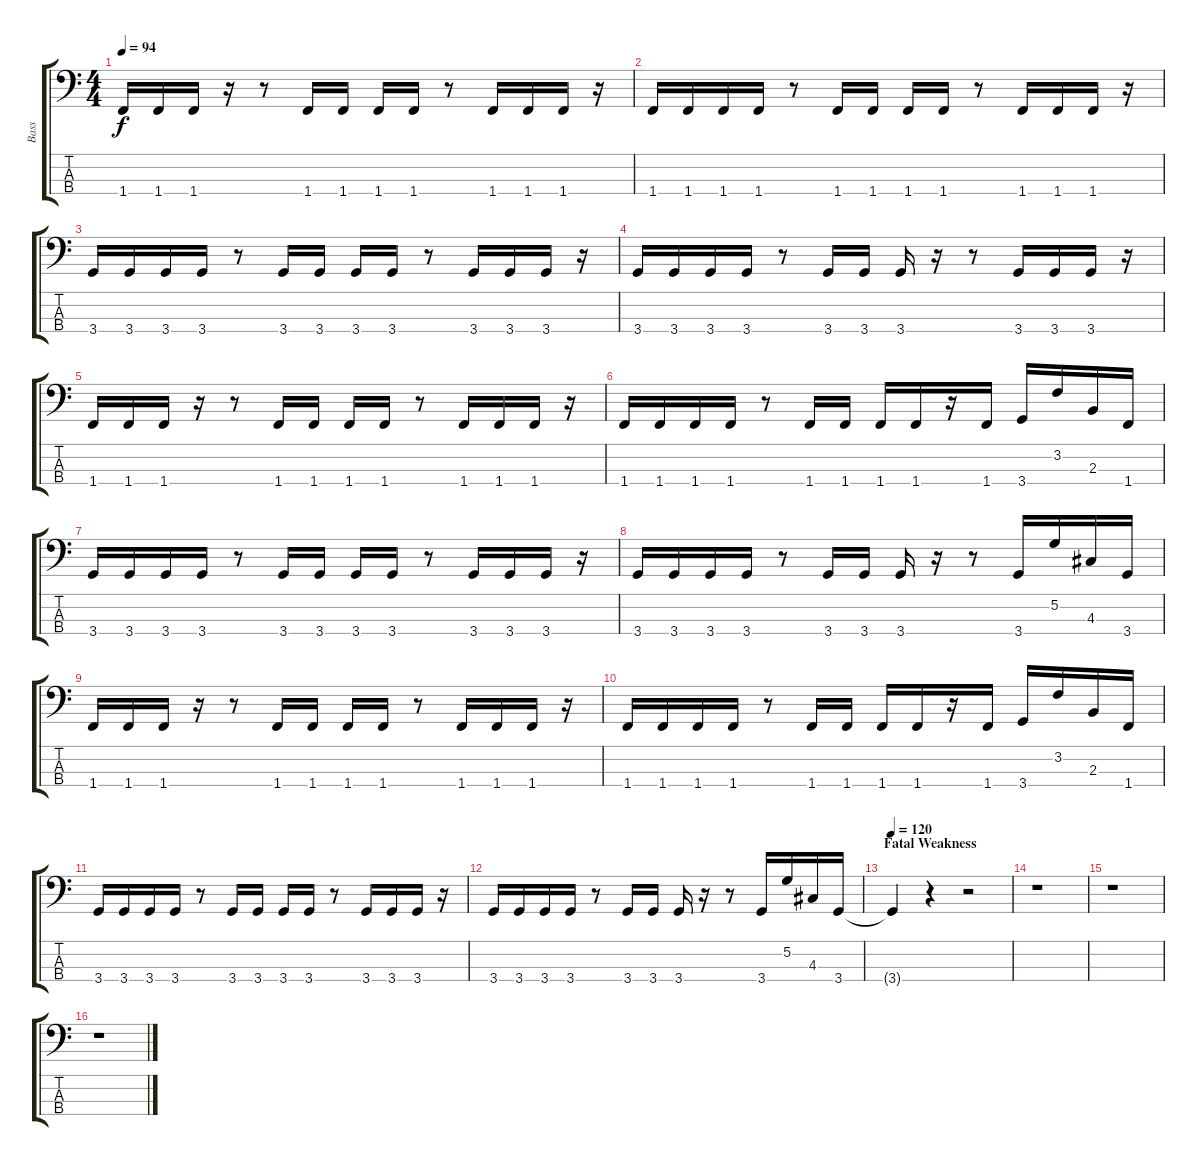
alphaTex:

\track ("Bass" "Bass") {instrument electricbassfinger}
\staff {score tabs}
\tuning (G2 D2 A1 E1) {hide}
\ts (4 4)
\tempo 94
\clef f4
\ks c
1.4.16{dy f} 1.4.16 1.4.16 r.16 r.8 1.4.16 1.4.16 1.4.16 1.4.16 r.8 1.4.16 1.4.16 1.4.16 r.16 |
1.4.16 1.4.16 1.4.16 1.4.16 r.8 1.4.16 1.4.16 1.4.16 1.4.16 r.8 1.4.16 1.4.16 1.4.16 r.16 |
3.4.16 3.4.16 3.4.16 3.4.16 r.8 3.4.16 3.4.16 3.4.16 3.4.16 r.8 3.4.16 3.4.16 3.4.16 r.16 |
3.4.16 3.4.16 3.4.16 3.4.16 r.8 3.4.16 3.4.16 3.4.16 r.16 r.8 3.4.16 3.4.16 3.4.16 r.16 |
1.4.16 1.4.16 1.4.16 r.16 r.8 1.4.16 1.4.16 1.4.16 1.4.16 r.8 1.4.16 1.4.16 1.4.16 r.16 |
1.4.16 1.4.16 1.4.16 1.4.16 r.8 1.4.16 1.4.16 1.4.16 1.4.16 r.16 1.4.16 3.4.16 3.2.16 2.3.16 1.4.16 |
3.4.16 3.4.16 3.4.16 3.4.16 r.8 3.4.16 3.4.16 3.4.16 3.4.16 r.8 3.4.16 3.4.16 3.4.16 r.16 |
3.4.16 3.4.16 3.4.16 3.4.16 r.8 3.4.16 3.4.16 3.4.16 r.16 r.8 3.4.16 5.2.16 4.3.16 3.4.16 |
1.4.16 1.4.16 1.4.16 r.16 r.8 1.4.16 1.4.16 1.4.16 1.4.16 r.8 1.4.16 1.4.16 1.4.16 r.16 |
1.4.16 1.4.16 1.4.16 1.4.16 r.8 1.4.16 1.4.16 1.4.16 1.4.16 r.16 1.4.16 3.4.16 3.2.16 2.3.16 1.4.16 |
3.4.16 3.4.16 3.4.16 3.4.16 r.8 3.4.16 3.4.16 3.4.16 3.4.16 r.8 3.4.16 3.4.16 3.4.16 r.16 |
3.4.16 3.4.16 3.4.16 3.4.16 r.8 3.4.16 3.4.16 3.4.16 r.16 r.8 3.4.16 5.2.16 4.3.16 3.4.16 |
\section ("" "Fatal Weakness")
\tempo 120
3.4{t}.4 r.4 r.2 |
r.1 |
r.1 |
r.1
